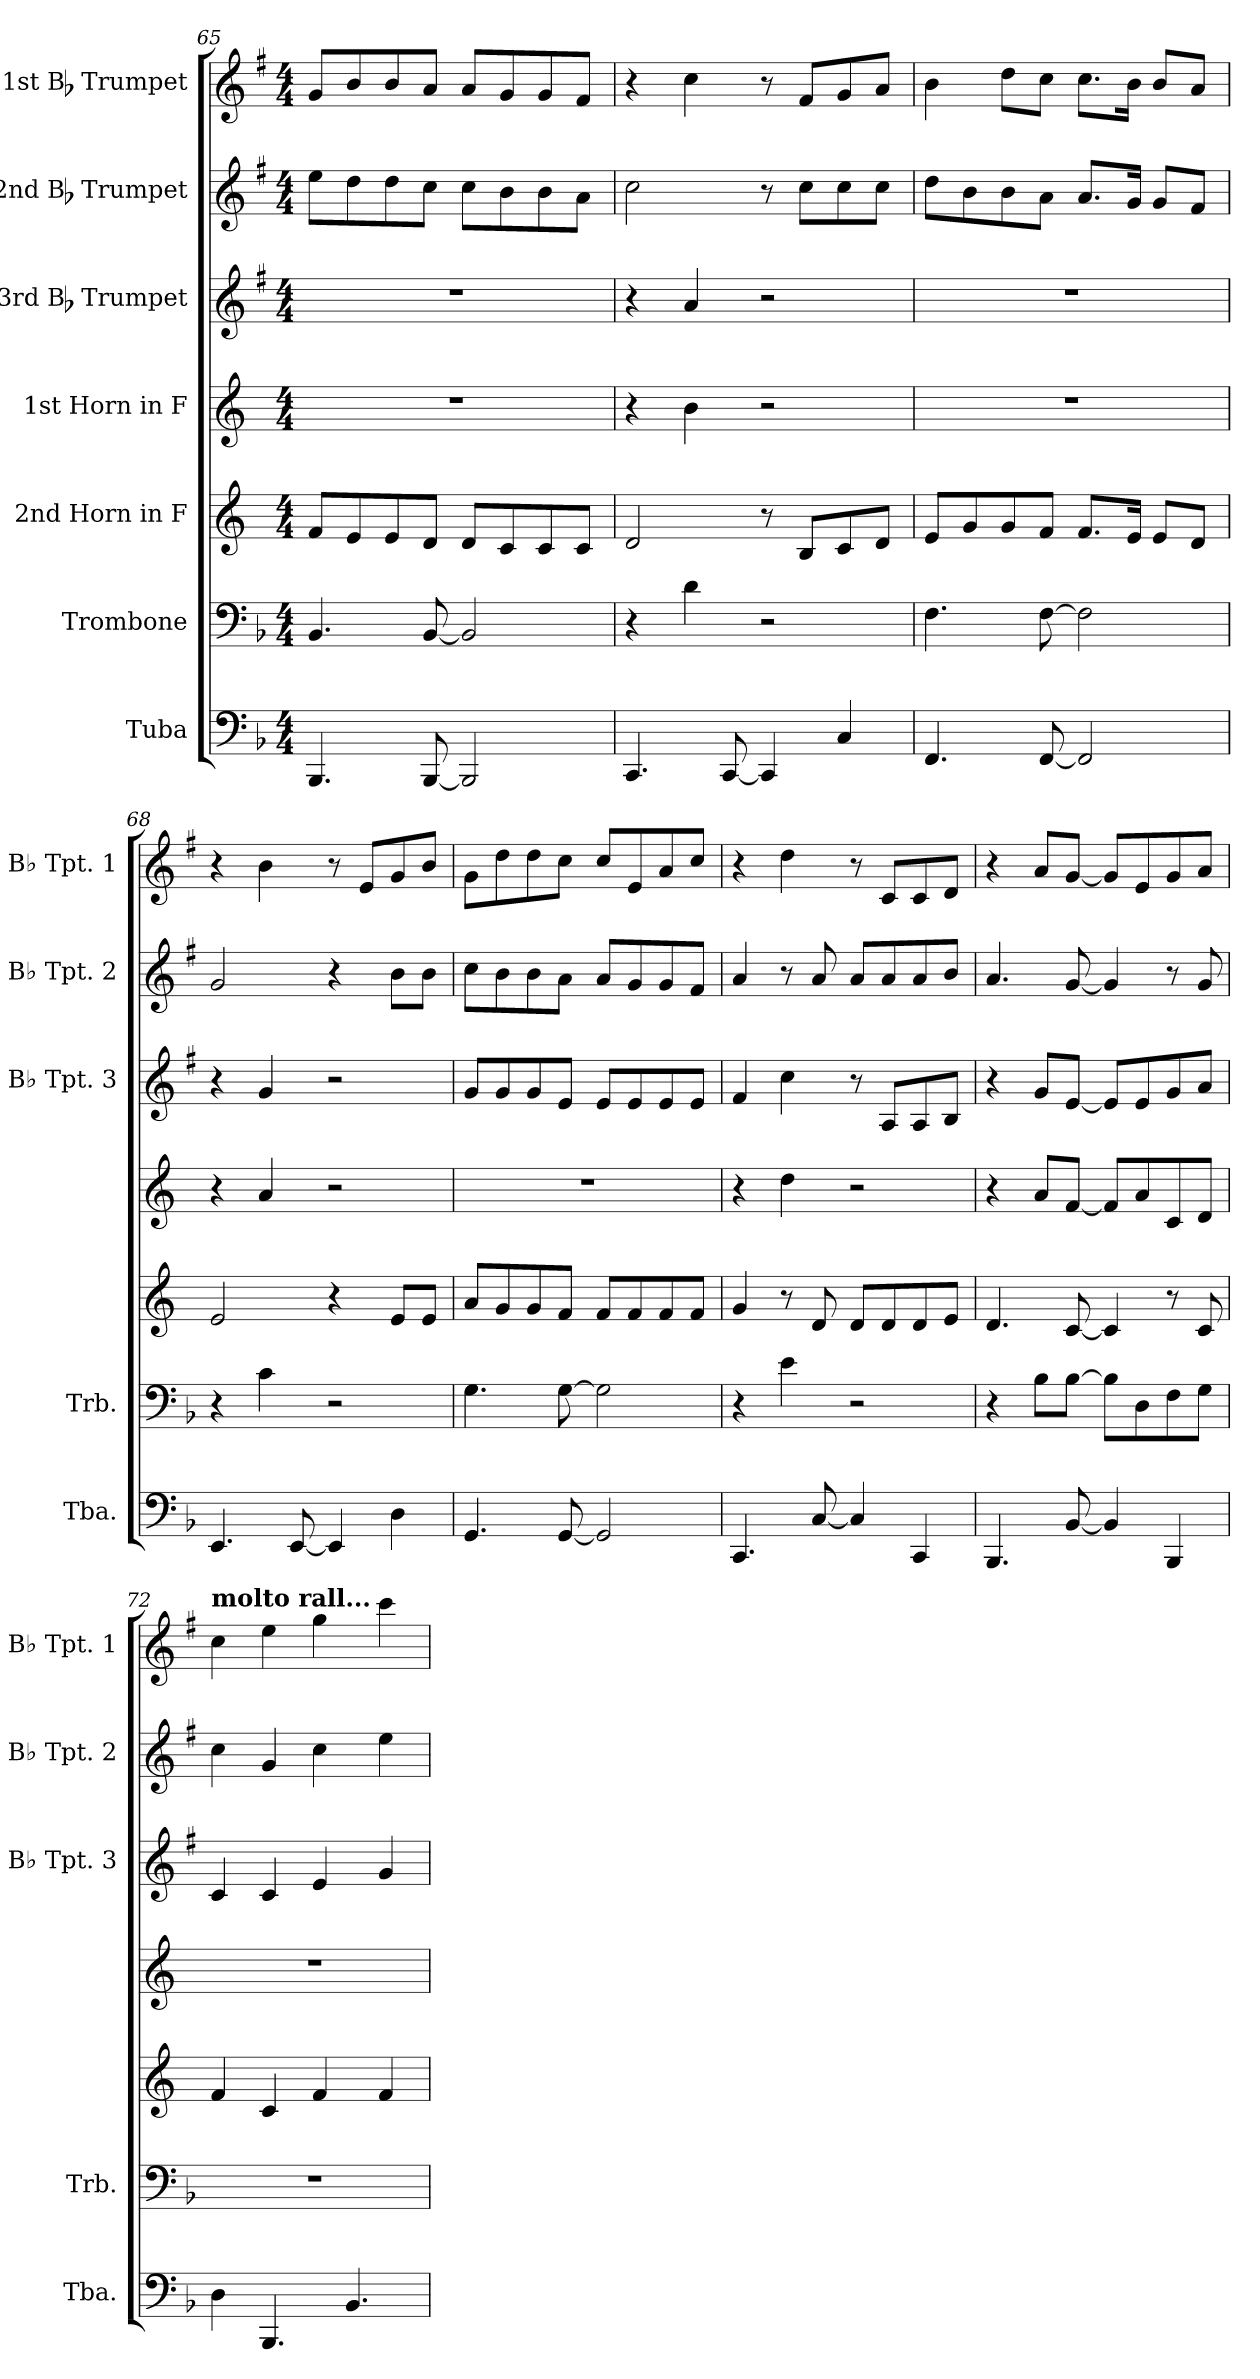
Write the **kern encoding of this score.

**kern	**kern	**kern	**kern	**kern	**kern	**kern
*part7	*part6	*part5	*part4	*part3	*part2	*part1
*staff7	*staff6	*staff5	*staff4	*staff3	*staff2	*staff1
*I"Tuba	*I"Trombone	*I"2nd Horn in F	*I"1st Horn in F	*I"3rd Bb Trumpet	*I"2nd Bb Trumpet	*I"1st Bb Trumpet
*I'Tba.	*I'Trb.	*	*	*I'Bb Tpt. 3	*I'Bb Tpt. 2	*I'Bb Tpt. 1
!!LO:PB:g=z
*clefF4	*clefF4	*clefG2	*clefG2	*clefG2	*clefG2	*clefG2
*	*	*ITrd4c7	*ITrd4c7	*ITrd1c2	*ITrd1c2	*ITrd1c2
*k[b-]	*k[b-]	*k[b-]	*k[b-]	*k[b-]	*k[b-]	*k[b-]
*M4/4	*M4/4	*M4/4	*M4/4	*M4/4	*M4/4	*M4/4
=65	=65	=65	=65	=65	=65	=65
4.BBB-/	4.BB-/	8B-/L	1r	1r	8dd\L	8f/L
.	.	8A/	.	.	8cc\	8a/
.	.	8A/	.	.	8cc\	8a/
[8BBB-/	[8BB-/	8G/J	.	.	8b-\J	8g/J
2BBB-/]	2BB-/]	8G/L	.	.	8b-\L	8g/L
.	.	8F/	.	.	8a\	8f/
.	.	8F/	.	.	8a\	8f/
.	.	8F/J	.	.	8g\J	8e/J
=66	=66	=66	=66	=66	=66	=66
4.CC/	4r	2G/	4r	4r	2b-\	4r
.	4d\	.	4e\	4g/	.	4b-\
[8CC/	.	.	.	.	.	.
4CC/]	2r	8r	2r	2r	8r	8r
.	.	8E/L	.	.	8b-\L	8e/L
4C/	.	8F/	.	.	8b-\	8f/
.	.	8G/J	.	.	8b-\J	8g/J
=67	=67	=67	=67	=67	=67	=67
4.FF/	4.F\	8A/L	1r	1r	8cc\L	4a\
.	.	8c/	.	.	8a\	.
.	.	8c/	.	.	8a\	8cc\L
[8FF/	[8F\	8B-/J	.	.	8g\J	8b-\J
2FF/]	2F\]	8.B-/L	.	.	8.g/L	8.b-\L
.	.	16A/Jk	.	.	16f/Jk	16a\Jk
.	.	8A/L	.	.	8f/L	8a/L
.	.	8G/J	.	.	8e/J	8g/J
=68	=68	=68	=68	=68	=68	=68
4.EE/	4r	2A/	4r	4r	2f/	4r
.	4c\	.	4d/	4f/	.	4a\
[8EE/	.	.	.	.	.	.
4EE/]	2r	4r	2r	2r	4r	8r
.	.	.	.	.	.	8d/L
4D\	.	8A/L	.	.	8a\L	8f/
.	.	8A/J	.	.	8a\J	8a/J
!!LO:PB:g=z
=69	=69	=69	=69	=69	=69	=69
4.GG/	4.G\	8d/L	1r	8f/L	8b-\L	8f\L
.	.	8c/	.	8f/	8a\	8cc\
.	.	8c/	.	8f/	8a\	8cc\
[8GG/	[8G\	8B-/J	.	8d/J	8g\J	8b-\J
2GG/]	2G\]	8B-/L	.	8d/L	8g/L	8b-/L
.	.	8B-/	.	8d/	8f/	8d/
.	.	8B-/	.	8d/	8f/	8g/
.	.	8B-/J	.	8d/J	8e/J	8b-/J
=70	=70	=70	=70	=70	=70	=70
4.CC/	4r	4c/	4r	4e/	4g/	4r
.	4e\	8r	4g\	4b-\	8r	4cc\
[8C/	.	8G/	.	.	8g/	.
4C/]	2r	8G/L	2r	8r	8g/L	8r
.	.	8G/	.	8G/L	8g/	8B-/L
4CC/	.	8G/	.	8G/	8g/	8B-/
.	.	8A/J	.	8A/J	8a/J	8c/J
=71	=71	=71	=71	=71	=71	=71
4.BBB-/	4r	4.G/	4r	4r	4.g/	4r
.	8B-\L	.	8d/L	8f/L	.	8g/L
[8BB-/	[8B-\J	[8F/	[8B-/J	[8d/J	[8f/	[8f/J
4BB-/]	8B-\L]	4F/]	8B-/L]	8d/L]	4f/]	8f/L]
.	8D\	.	8d/	8d/	.	8d/
4BBB-/	8F\	8r	8F/	8f/	8r	8f/
.	8G\J	8F/	8G/J	8g/J	8f/	8g/J
=72	=72	=72	=72	=72	=72	=72
!	!	!	!	!	!	!LO:TX:a:B:t=molto rall...
4D\	1r	4B-/	1r	4B-/	4b-\	4b-\
4.BBB-/	.	4F/	.	4B-/	4f/	4dd\
*	*	*	*	*	*	*MM80
.	.	4B-/	.	4d/	4b-\	4ff\
4.BB-/	.	.	.	.	.	.
*	*	*	*	*	*	*MM68
.	.	4B-/	.	4f/	4dd\	4bb-\
=	=	=	=	=	=	=
*-	*-	*-	*-	*-	*-	*-
